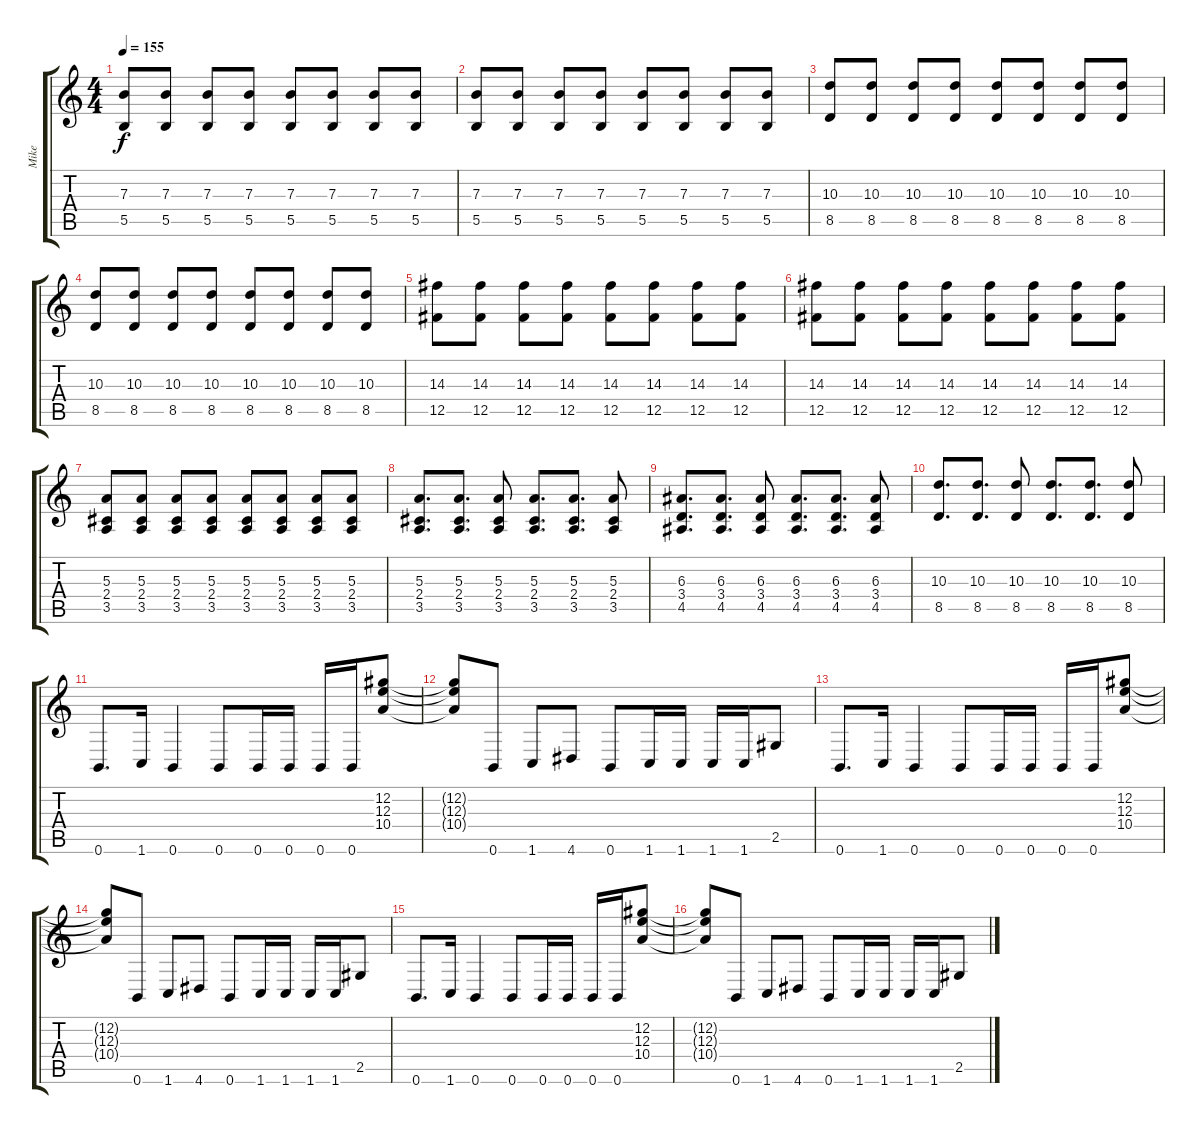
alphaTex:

\track ("Mike" "Mike") {instrument distortionguitar}
\staff {score tabs}
\tuning (Db4 Ab3 E3 B2 Gb2 B1) {hide}
\ts (4 4)
\tempo 155
\clef g2
\ks c
(7.3 5.5).8{dy f} (7.3 5.5).8 (7.3 5.5).8 (7.3 5.5).8 (7.3 5.5).8 (7.3 5.5).8 (7.3 5.5).8 (7.3 5.5).8 |
(7.3 5.5).8 (7.3 5.5).8 (7.3 5.5).8 (7.3 5.5).8 (7.3 5.5).8 (7.3 5.5).8 (7.3 5.5).8 (7.3 5.5).8 |
(10.3 8.5).8 (10.3 8.5).8 (10.3 8.5).8 (10.3 8.5).8 (10.3 8.5).8 (10.3 8.5).8 (10.3 8.5).8 (10.3 8.5).8 |
(10.3 8.5).8 (10.3 8.5).8 (10.3 8.5).8 (10.3 8.5).8 (10.3 8.5).8 (10.3 8.5).8 (10.3 8.5).8 (10.3 8.5).8 |
(14.3 12.5).8 (14.3 12.5).8 (14.3 12.5).8 (14.3 12.5).8 (14.3 12.5).8 (14.3 12.5).8 (14.3 12.5).8 (14.3 12.5).8 |
(14.3 12.5).8 (14.3 12.5).8 (14.3 12.5).8 (14.3 12.5).8 (14.3 12.5).8 (14.3 12.5).8 (14.3 12.5).8 (14.3 12.5).8 |
(5.3 2.4 3.5).8 (5.3 2.4 3.5).8 (5.3 2.4 3.5).8 (5.3 2.4 3.5).8 (5.3 2.4 3.5).8 (5.3 2.4 3.5).8 (5.3 2.4 3.5).8 (5.3 2.4 3.5).8 |
(5.3 2.4 3.5).8{d} (5.3 2.4 3.5).8{d} (5.3 2.4 3.5).8 (5.3 2.4 3.5).8{d} (5.3 2.4 3.5).8{d} (5.3 2.4 3.5).8 |
(6.3 3.4 4.5).8{d} (6.3 3.4 4.5).8{d} (6.3 3.4 4.5).8 (6.3 3.4 4.5).8{d} (6.3 3.4 4.5).8{d} (6.3 3.4 4.5).8 |
(10.3 8.5).8{d} (10.3 8.5).8{d} (10.3 8.5).8 (10.3 8.5).8{d} (10.3 8.5).8{d} (10.3 8.5).8 |
0.6.8{d} 1.6.16 0.6.4 0.6.8 0.6.16 0.6.16 0.6.16 0.6.16 (12.2 12.3 10.4).8 |
(12.2{t} 12.3{t} 10.4{t}).8 0.6.8 1.6.8 4.6.8 0.6.8 1.6.16 1.6.16 1.6.16 1.6.16 2.5.8 |
0.6.8{d} 1.6.16 0.6.4 0.6.8 0.6.16 0.6.16 0.6.16 0.6.16 (12.2 12.3 10.4).8 |
(12.2{t} 12.3{t} 10.4{t}).8 0.6.8 1.6.8 4.6.8 0.6.8 1.6.16 1.6.16 1.6.16 1.6.16 2.5.8 |
0.6.8{d} 1.6.16 0.6.4 0.6.8 0.6.16 0.6.16 0.6.16 0.6.16 (12.2 12.3 10.4).8 |
(12.2{t} 12.3{t} 10.4{t}).8 0.6.8 1.6.8 4.6.8 0.6.8 1.6.16 1.6.16 1.6.16 1.6.16 2.5.8
